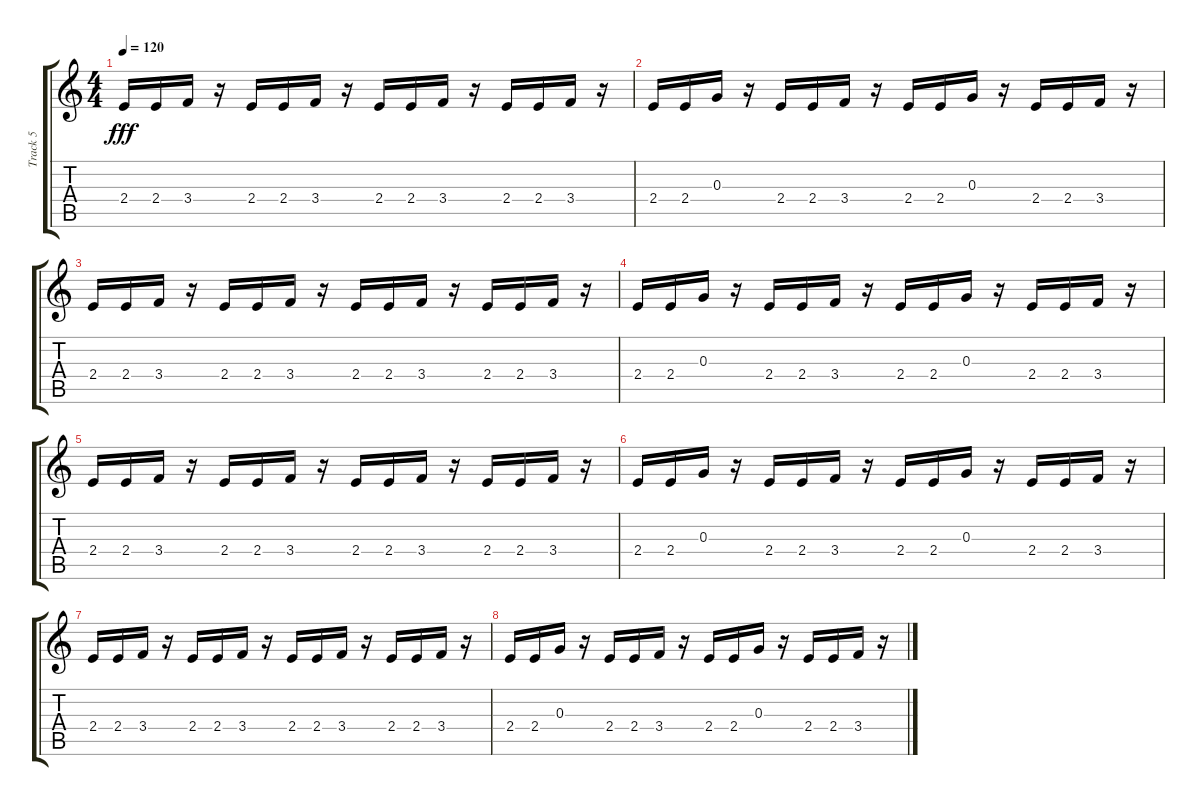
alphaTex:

\track ("Track 5" "Track 5") {instrument electricguitarmuted}
\staff {score tabs}
\tuning (E4 B3 G3 D3 A2 E2) {hide}
\ts (4 4)
\tempo 120
\clef g2
\ks c
2.4.16{dy fff} 2.4.16 3.4.16 r.16 2.4.16 2.4.16 3.4.16 r.16 2.4.16 2.4.16 3.4.16 r.16 2.4.16 2.4.16 3.4.16 r.16 |
2.4.16 2.4.16 0.3.16 r.16 2.4.16 2.4.16 3.4.16 r.16 2.4.16 2.4.16 0.3.16 r.16 2.4.16 2.4.16 3.4.16 r.16 |
2.4.16 2.4.16 3.4.16 r.16 2.4.16 2.4.16 3.4.16 r.16 2.4.16 2.4.16 3.4.16 r.16 2.4.16 2.4.16 3.4.16 r.16 |
2.4.16 2.4.16 0.3.16 r.16 2.4.16 2.4.16 3.4.16 r.16 2.4.16 2.4.16 0.3.16 r.16 2.4.16 2.4.16 3.4.16 r.16 |
2.4.16 2.4.16 3.4.16 r.16 2.4.16 2.4.16 3.4.16 r.16 2.4.16 2.4.16 3.4.16 r.16 2.4.16 2.4.16 3.4.16 r.16 |
2.4.16 2.4.16 0.3.16 r.16 2.4.16 2.4.16 3.4.16 r.16 2.4.16 2.4.16 0.3.16 r.16 2.4.16 2.4.16 3.4.16 r.16 |
2.4.16 2.4.16 3.4.16 r.16 2.4.16 2.4.16 3.4.16 r.16 2.4.16 2.4.16 3.4.16 r.16 2.4.16 2.4.16 3.4.16 r.16 |
2.4.16 2.4.16 0.3.16 r.16 2.4.16 2.4.16 3.4.16 r.16 2.4.16 2.4.16 0.3.16 r.16 2.4.16 2.4.16 3.4.16 r.16
